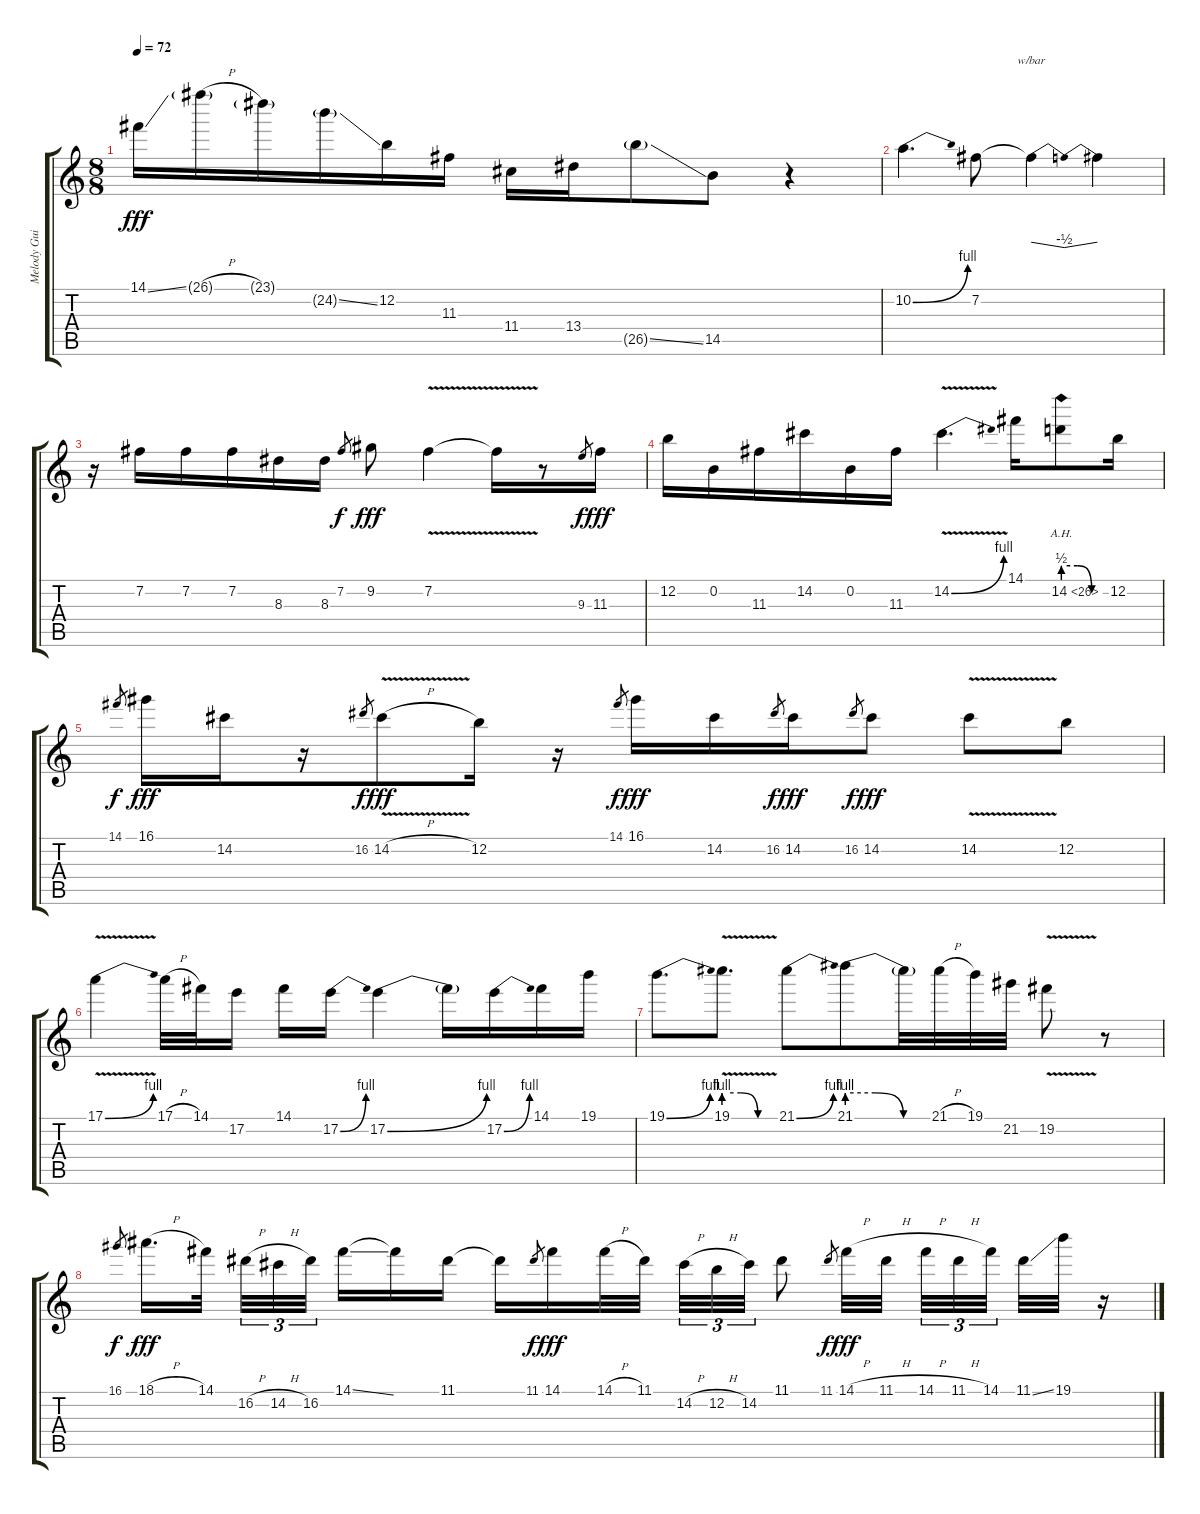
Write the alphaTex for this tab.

\track ("Melody Guitar" "Melody Gui") {instrument distortionguitar}
\staff {score tabs}
\tuning (E4 B3 G3 D3 A2 E2) {hide}
\ts (8 8)
\tempo 72
\clef g2
\ks c
14.1{ss}.16{dy fff} 26.1{h g}.16 23.1{g}.16 24.2{ss g}.16 12.2.16 11.3.16 11.4.16 13.4.16 26.5{ss g}.8 14.5.8 r.4 |
10.2{be (bend 0 0 60 4)}.4{d} 7.2.8 7.2{t}.4{tbe (dip default 0 0 30 -2 60 0)} 7.2{t}.4 |
r.16 7.2.16 7.2.16 7.2.16 8.3.16 8.3.16 7.2.8{gr dy f} 9.2.8{dy fff} 7.2{v}.4 7.2{t}.16 r.8 9.3.8{gr dy f} 11.3.16{dy fff} |
12.2.16 0.2.16 11.3.16 14.2.16 0.2.16 11.3.16 14.2{be (bend 0 0 60 4) v}.4{d} 14.1.16 14.2{be (custom 0 2 20 2 40 0 60 0) ah 12}.8 12.2.16 |
14.1.8{gr dy f} 16.1.16{dy fff} 14.2.16 r.16 16.2.8{gr dy f} 14.2{v h}.8{dy fff} 12.2.16 r.16 14.1.8{gr dy f} 16.1.16{dy fff} 14.2.16 16.2.8{gr dy f} 14.2.16{dy fff} 16.2.8{gr dy f} 14.2.8{dy fff} 14.2{v}.8 12.2.8 |
17.1{be (bend 0 0 60 4) v}.4 17.1{h}.32 14.1.32 17.2.16 14.1.16 17.2{be (bend 0 0 60 4)}.16 17.2{be (bend 0 0 60 4)}.4 17.2{t}.16 17.2{be (bend 0 0 60 4)}.16 14.1.16 19.1.16 |
19.1{be (bend 0 0 60 4)}.8{d} 19.1{be (custom 0 4 20 4 40 0 60 0) v}.8{d} 21.1{be (bend 0 0 60 4)}.8 21.1{be (custom 0 4 20 4 40 0 60 0)}.8 21.1{t}.32 21.1{h}.32 19.1.32 21.2.32 19.2{v}.8 r.8 |
16.1.8{gr dy f} 18.1{h}.16{d dy fff} 14.1.32 16.2{h}.32{tu (3 2)} 14.2{h}.32{tu (3 2)} 16.2.32{tu (3 2) beam splitsecondary} 14.1{ss}.16 14.1{t}.16 11.1.16 11.1{t}.16 11.1.8{gr dy f} 14.1.16{dy fff} 14.1{h}.32 11.1.32{beam splitsecondary} 14.2{h}.32{tu (3 2)} 12.2{h}.32{tu (3 2)} 14.2.32{tu (3 2)} 11.1.8 11.1.8{gr dy f} 14.1{h}.32{dy fff} 11.1{h}.32{beam splitsecondary} 14.1{h}.32{tu (3 2)} 11.1{h}.32{tu (3 2)} 14.1.32{tu (3 2)} 11.1{ss}.32 19.1.32 r.16
